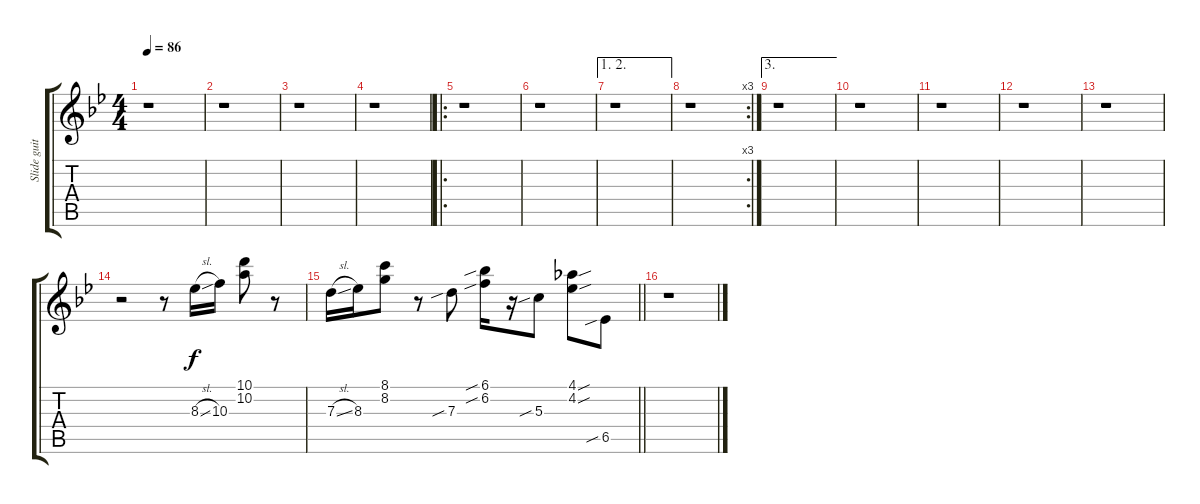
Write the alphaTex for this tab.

\track ("Slide guitar 2" "Slide guit") {instrument acousticguitarsteel}
\staff {score tabs}
\tuning (E4 B3 G3 D3 A2 E2) {hide}
\ts (4 4)
\tempo 86
\clef g2
\ks bb
r.1{dy f instrument acousticguitarsteel} |
r.1 |
r.1 |
r.1 |
\ro
r.1 |
r.1 |
\ae (1 2)
r.1 |
\rc 3
r.1 |
\ae 3
r.1 |
r.1 |
r.1 |
r.1 |
r.1 |
r.2 r.8 8.3{sl}.16 10.3.16 (10.1 10.2).8 r.8 |
\barLineRight lightlight
7.3{sl}.16 8.3.16 (8.1 8.2).8 r.8 7.3{sib}.8 (6.1{sib} 6.2{sib}).16 r.16 5.3{sib}.8 (4.1{sou} 4.2{sou}).8 6.5{sib}.8 |
r.1
